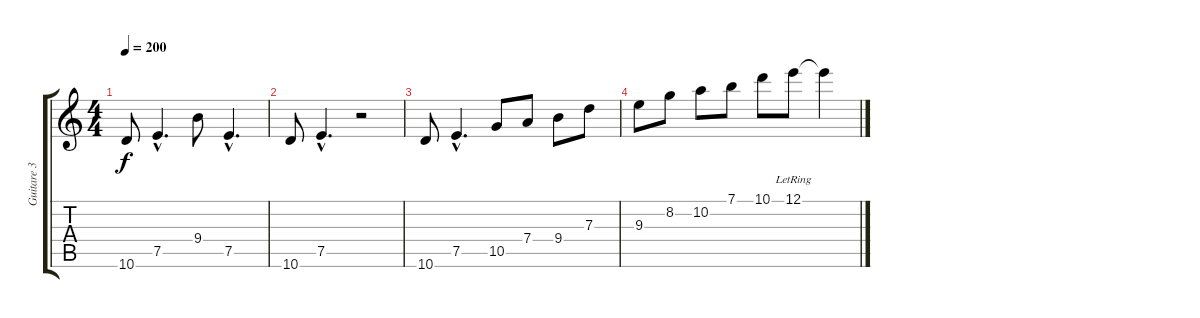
\track ("Guitare 3" "Guitare 3") {instrument distortionguitar}
\staff {score tabs}
\tuning (E4 B3 G3 D3 A2 E2) {hide}
\ts (4 4)
\tempo 200
\clef g2
\ks c
10.6.8{dy f} 7.5{hac}.4{d} 9.4.8 7.5{hac}.4{d} |
10.6.8 7.5{hac}.4{d} r.2 |
10.6.8 7.5{hac}.4{d} 10.5.8 7.4.8 9.4.8 7.3.8 |
9.3.8 8.2.8 10.2.8 7.1.8 10.1.8 12.1{lr}.8 12.1{t}.4
